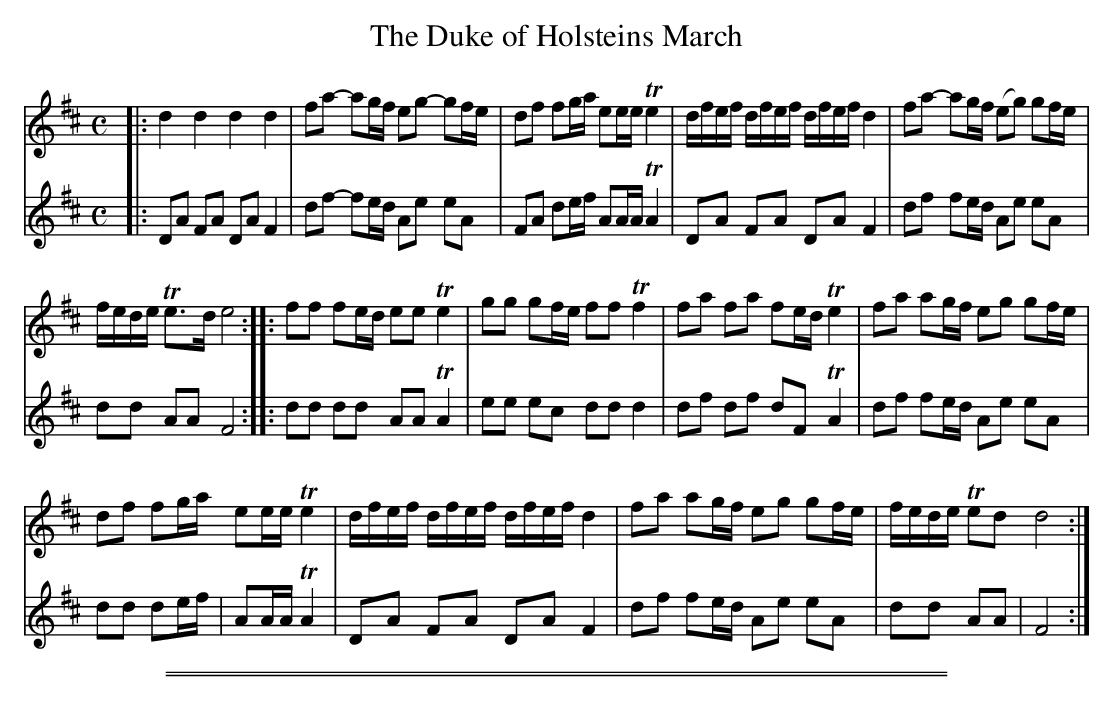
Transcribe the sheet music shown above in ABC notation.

X:1
T: The Duke of Holsteins March
M: C
L: 1/16
K: D
V: 1 staves=2
|:\
d4 d4 d4 d4 | f2a2- a2gf e2g2- g2fe |\
d2f2 f2ga e2ee Te4 | dfef dfef dfef d4 |\
f2a2- a2gf (e2g2) g2fe |
fede Te3d e8 ::\
f2f2 f2ed e2e2 Te4 | g2g2 g2fe f2f2 Tf4 |\
f2a2 f2a2 f2ed Te4 | f2a2 a2gf e2g2 g2fe |
d2f2 f2ga e2ee Te4 | dfef dfef dfef d4 |\
f2a2 a2gf e2g2 g2fe | fede Te2d2 d8 :|
V: 2
|:\
D2A2 F2A2 D2A2 F4 | d2f2- f2ed A2e2 e2A2 |\
F2A2 d2ef A2AA TA4 | D2A2 F2A2 D2A2 F4 |\
d2f2 f2ed A2e2 e2A2 |
d2d2 A2A2 F8 ::\
d2d2 d2d2 A2A2 TA4 | e2e2 e2c2 d2d2 d4 |\
d2f2 d2f2 d2F2 TA4 | d2f2 f2ed A2e2 e2A2 |
d2d2 d2ef | A2AA TA4 | D2A2 F2A2 D2A2 F4 |\
d2f2 f2ed A2e2 e2A2 | d2d2 A2A2 | F8 :|
